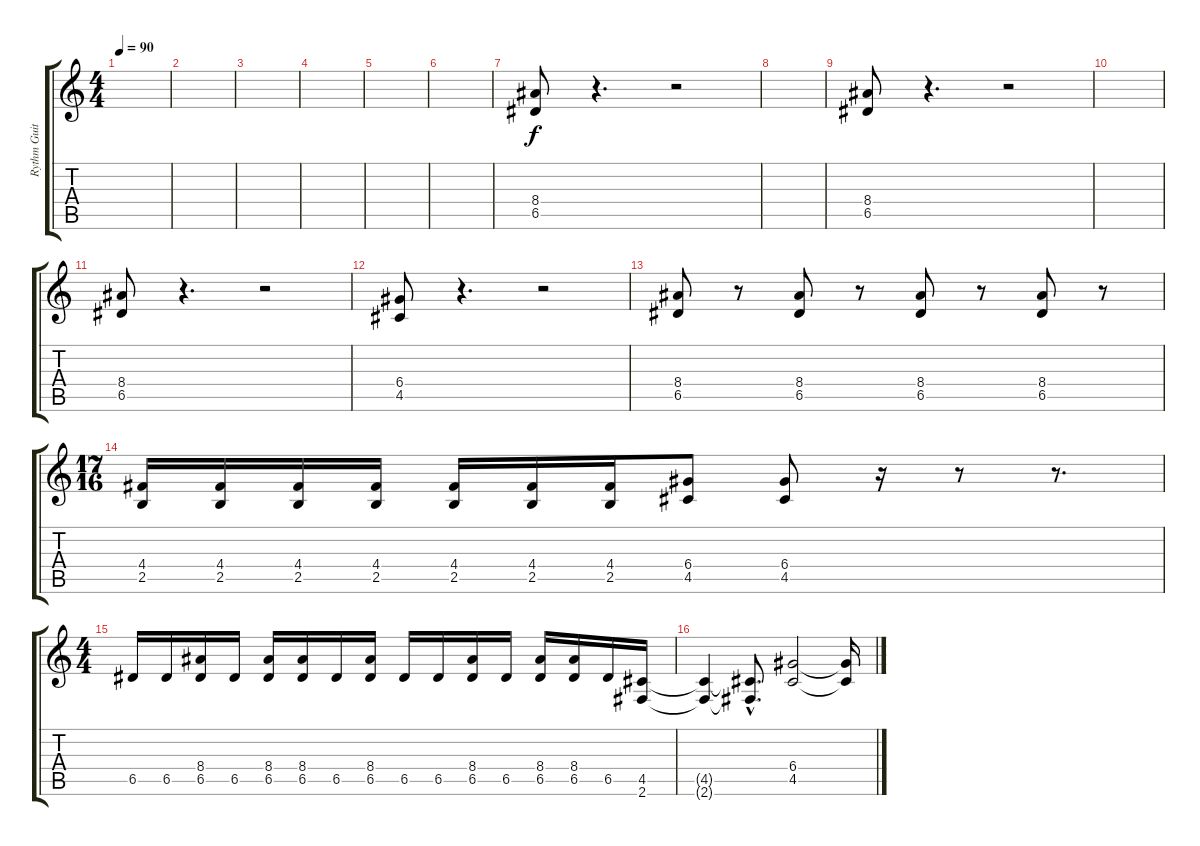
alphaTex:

\track ("Rythm Guitar" "Rythm Guit") {instrument distortionguitar}
\staff {score tabs}
\tuning (E4 B3 G3 D3 A2 E2) {hide}
\ts (4 4)
\tempo 90
\clef g2
\ks c
|
|
|
|
|
|
(8.4 6.5).8 r.4{d} r.2 |
|
(8.4 6.5).8 r.4{d} r.2 |
|
(8.4 6.5).8 r.4{d} r.2 |
(6.4 4.5).8 r.4{d} r.2 |
(8.4 6.5).8 r.8 (8.4 6.5).8 r.8 (8.4 6.5).8 r.8 (8.4 6.5).8 r.8 |
\ts (17 16)
(4.4 2.5).16 (4.4 2.5).16 (4.4 2.5).16 (4.4 2.5).16 (4.4 2.5).16 (4.4 2.5).16 (4.4 2.5).16 (6.4 4.5).8 (6.4 4.5).8 r.16 r.8 r.8{d} |
\ts (4 4)
6.5.16 6.5.16 (8.4 6.5).16 6.5.16 (8.4 6.5).16 (8.4 6.5).16 6.5.16 (8.4 6.5).16 6.5.16 6.5.16 (8.4 6.5).16 6.5.16 (8.4 6.5).16 (8.4 6.5).16 6.5.16 (4.5 2.6).16 |
(4.5{t} 2.6{t}).4 (4.5{hac t} 2.6{hac t}).8{d} (6.4 4.5).2 (6.4{t} 4.5{t}).16
